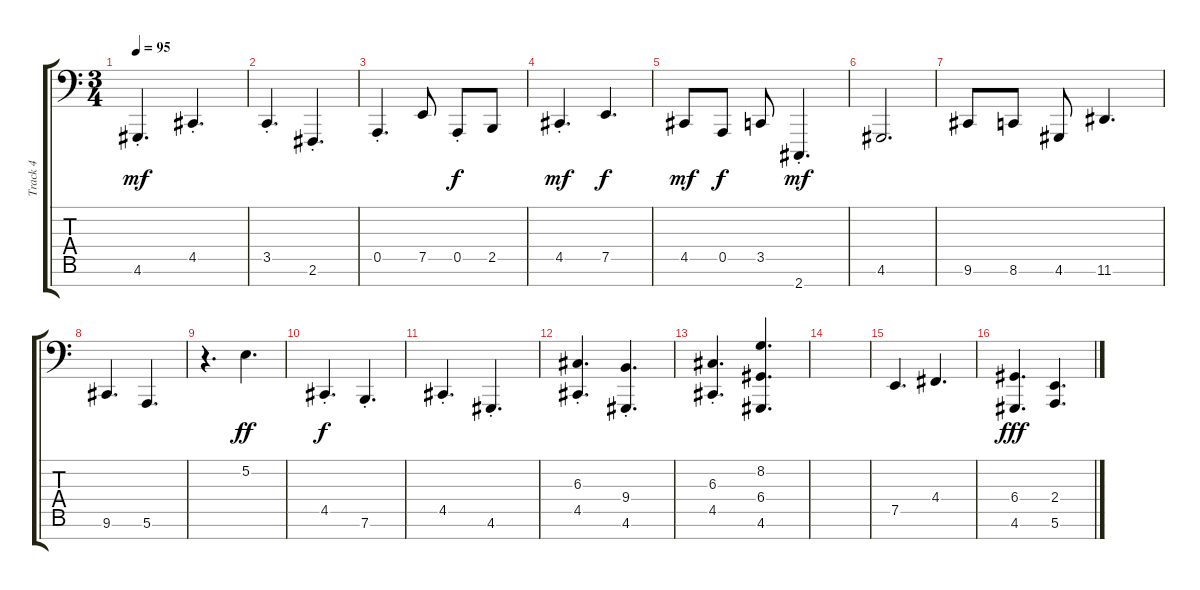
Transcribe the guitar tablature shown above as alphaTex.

\track ("Track 4" "Track 4") {instrument reversecymbal}
\staff {score tabs}
\tuning (E3 B2 G2 D2 A1 E1 B0) {hide}
\ts (3 4)
\tempo 95
\clef f4
\ks c
4.6{st}.4{d dy mf} 4.5{st}.4{d} |
3.5{st}.4{d} 2.6{st}.4{d} |
0.5{st}.4{d} 7.5.8 0.5{st}.8{dy f} 2.5.8 |
4.5{st}.4{d dy mf} 7.5.4{d dy f} |
4.5.8{dy mf} 0.5.8{dy f} 3.5.8 2.7{st}.4{d dy mf} |
4.6.2{d} |
9.6.8 8.6.8 4.6.8 11.6.4{d} |
9.6.4{d} 5.6.4{d} |
r.4{d instrument reversecymbal} 5.2.4{d dy ff} |
4.5{st}.4{d dy f instrument contrabass} 7.6{st}.4{d} |
4.5{st}.4{d} 4.6{st}.4{d} |
(6.3 4.5{st}).4{d} (9.4 4.6{st}).4{d} |
(6.3 4.5{st}).4{d} (8.2 6.4 4.6).4{d instrument reversecymbal} |
|
7.5.4{d} 4.4.4{d} |
(6.4 4.6).4{d dy fff} (2.4 5.6).4{d}
